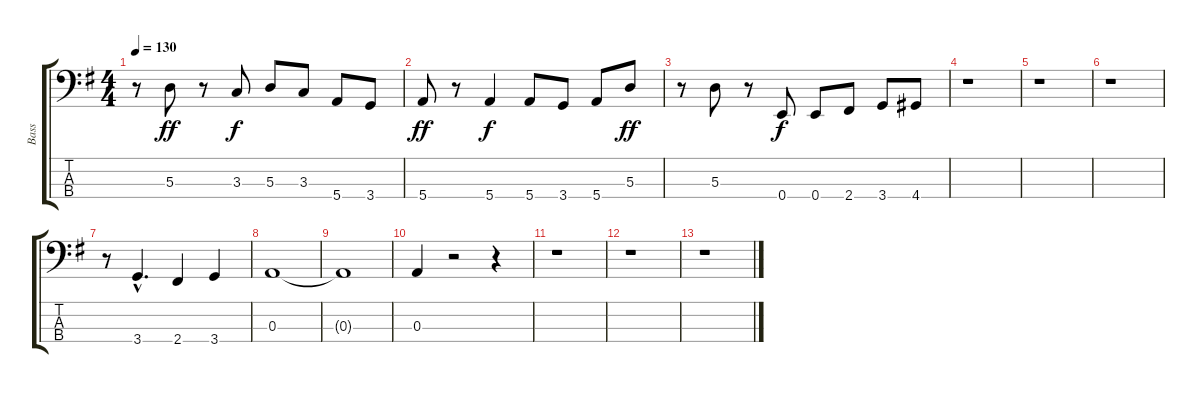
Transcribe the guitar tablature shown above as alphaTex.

\track ("Bass" "Bass") {instrument electricbassfinger}
\staff {score tabs}
\tuning (G2 D2 A1 E1) {hide}
\ts (4 4)
\tempo 130
\clef f4
\ks g
r.8{dy ff} 5.3.8 r.8 3.3.8{dy f} 5.3.8 3.3.8 5.4.8 3.4.8 |
5.4.8{dy ff} r.8 5.4.4{dy f} 5.4.8 3.4.8 5.4.8 5.3.8{dy ff} |
r.8 5.3.8 r.8 0.4.8{dy f} 0.4.8 2.4.8 3.4.8 4.4.8 |
r.1 |
r.1 |
r.1 |
r.8 3.4{hac}.4{d} 2.4.4 3.4.4 |
0.3.1 |
0.3{t}.1 |
0.3.4 r.2 r.4 |
r.1 |
r.1 |
r.1
